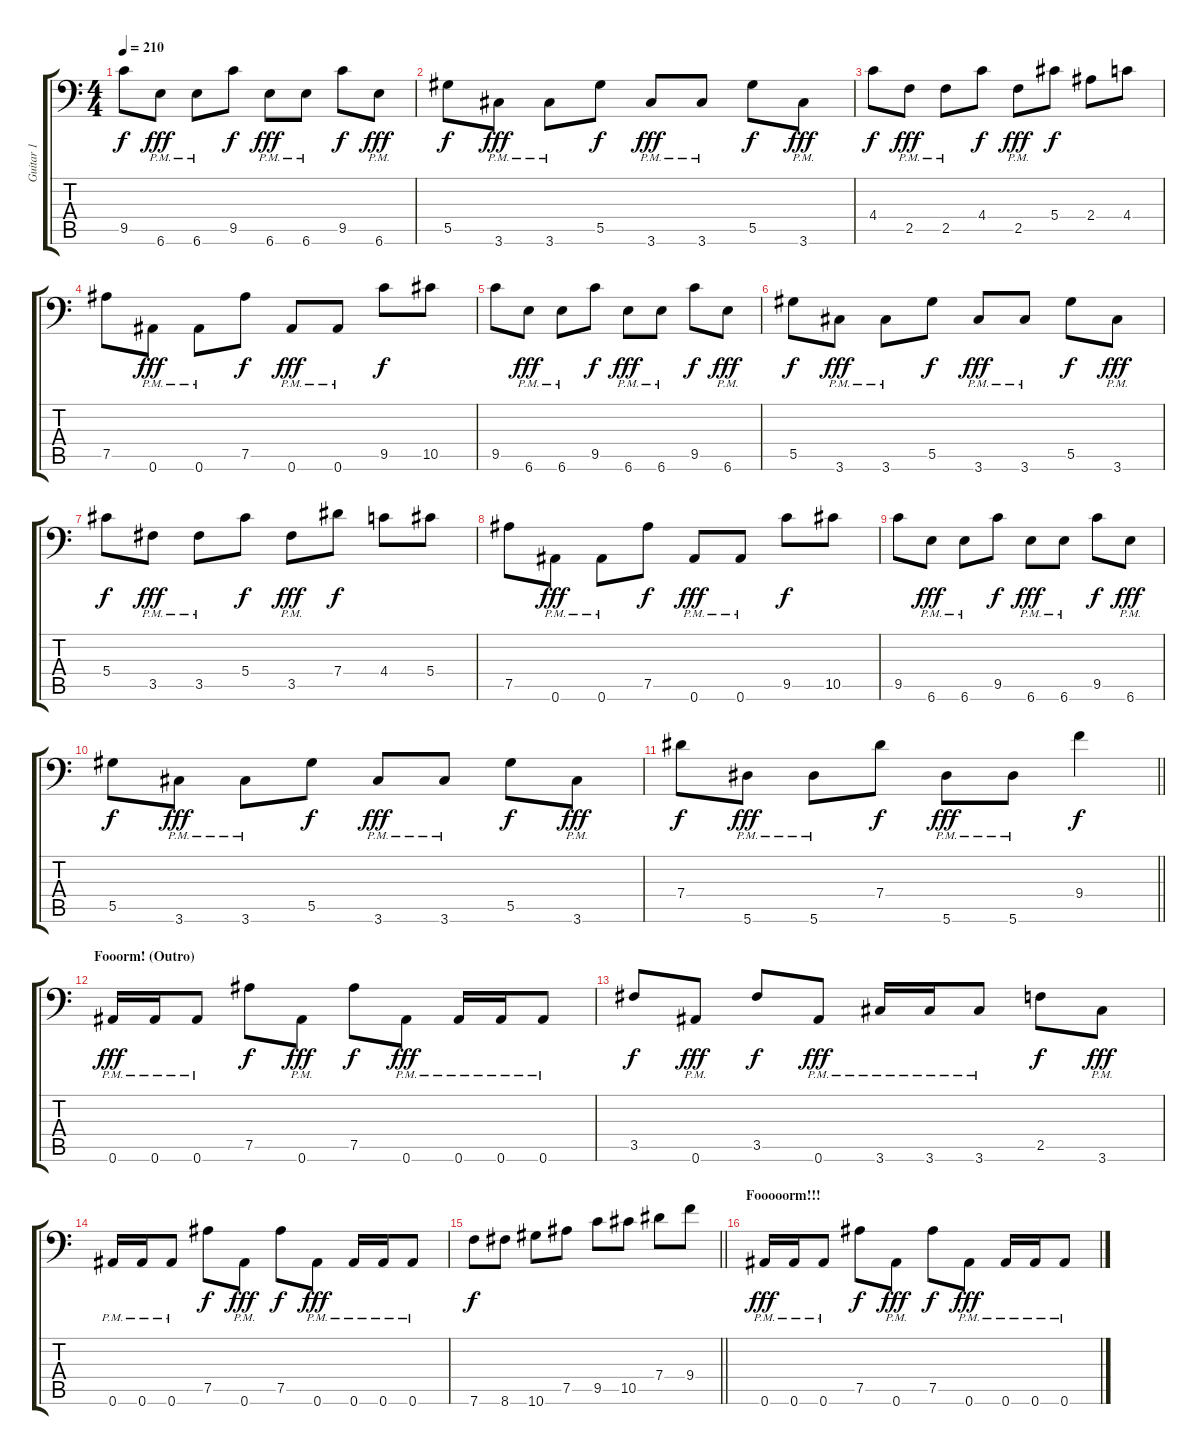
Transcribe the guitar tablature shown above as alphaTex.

\track ("Guitar 1" "Guitar 1") {instrument distortionguitar}
\staff {score tabs}
\tuning (Bb3 F3 Db3 Ab2 Eb2 Bb1) {hide}
\ts (4 4)
\tempo 210
\clef f4
\ks c
9.5.8{dy f} 6.6{pm}.8{dy fff} 6.6{pm}.8 9.5.8{dy f} 6.6{pm}.8{dy fff} 6.6{pm}.8 9.5.8{dy f} 6.6{pm}.8{dy fff} |
5.5.8{dy f} 3.6{pm}.8{dy fff} 3.6{pm}.8 5.5.8{dy f} 3.6{pm}.8{dy fff} 3.6{pm}.8 5.5.8{dy f} 3.6{pm}.8{dy fff} |
4.4.8{dy f} 2.5{pm}.8{dy fff} 2.5{pm}.8 4.4.8{dy f} 2.5{pm}.8{dy fff} 5.4.8{dy f} 2.4.8 4.4.8 |
7.5.8 0.6{pm}.8{dy fff} 0.6{pm}.8 7.5.8{dy f} 0.6{pm}.8{dy fff} 0.6{pm}.8 9.5.8{dy f} 10.5.8 |
9.5.8 6.6{pm}.8{dy fff} 6.6{pm}.8 9.5.8{dy f} 6.6{pm}.8{dy fff} 6.6{pm}.8 9.5.8{dy f} 6.6{pm}.8{dy fff} |
5.5.8{dy f} 3.6{pm}.8{dy fff} 3.6{pm}.8 5.5.8{dy f} 3.6{pm}.8{dy fff} 3.6{pm}.8 5.5.8{dy f} 3.6{pm}.8{dy fff} |
5.4.8{dy f} 3.5{pm}.8{dy fff} 3.5{pm}.8 5.4.8{dy f} 3.5{pm}.8{dy fff} 7.4.8{dy f} 4.4.8 5.4.8 |
7.5.8 0.6{pm}.8{dy fff} 0.6{pm}.8 7.5.8{dy f} 0.6{pm}.8{dy fff} 0.6{pm}.8 9.5.8{dy f} 10.5.8 |
9.5.8 6.6{pm}.8{dy fff} 6.6{pm}.8 9.5.8{dy f} 6.6{pm}.8{dy fff} 6.6{pm}.8 9.5.8{dy f} 6.6{pm}.8{dy fff} |
5.5.8{dy f} 3.6{pm}.8{dy fff} 3.6{pm}.8 5.5.8{dy f} 3.6{pm}.8{dy fff} 3.6{pm}.8 5.5.8{dy f} 3.6{pm}.8{dy fff} |
\barLineRight lightlight
7.4.8{dy f} 5.6{pm}.8{dy fff} 5.6{pm}.8 7.4.8{dy f} 5.6{pm}.8{dy fff} 5.6{pm}.8 9.4.4{dy f} |
\section ("" "Fooorm! (Outro)")
0.6{pm}.16{dy fff} 0.6{pm}.16 0.6{pm}.8 7.5.8{dy f} 0.6{pm}.8{dy fff} 7.5.8{dy f} 0.6{pm}.8{dy fff} 0.6{pm}.16 0.6{pm}.16 0.6{pm}.8 |
3.5.8{dy f} 0.6{pm}.8{dy fff} 3.5.8{dy f} 0.6{pm}.8{dy fff} 3.6{pm}.16 3.6{pm}.16 3.6{pm}.8 2.5.8{dy f} 3.6{pm}.8{dy fff} |
0.6{pm}.16 0.6{pm}.16 0.6{pm}.8 7.5.8{dy f} 0.6{pm}.8{dy fff} 7.5.8{dy f} 0.6{pm}.8{dy fff} 0.6{pm}.16 0.6{pm}.16 0.6{pm}.8 |
\barLineRight lightlight
7.6.8{dy f} 8.6.8 10.6.8 7.5.8 9.5.8 10.5.8 7.4.8 9.4.8 |
\section ("" "Fooooorm!!!")
0.6{pm}.16{dy fff} 0.6{pm}.16 0.6{pm}.8 7.5.8{dy f} 0.6{pm}.8{dy fff} 7.5.8{dy f} 0.6{pm}.8{dy fff} 0.6{pm}.16 0.6{pm}.16 0.6{pm}.8
